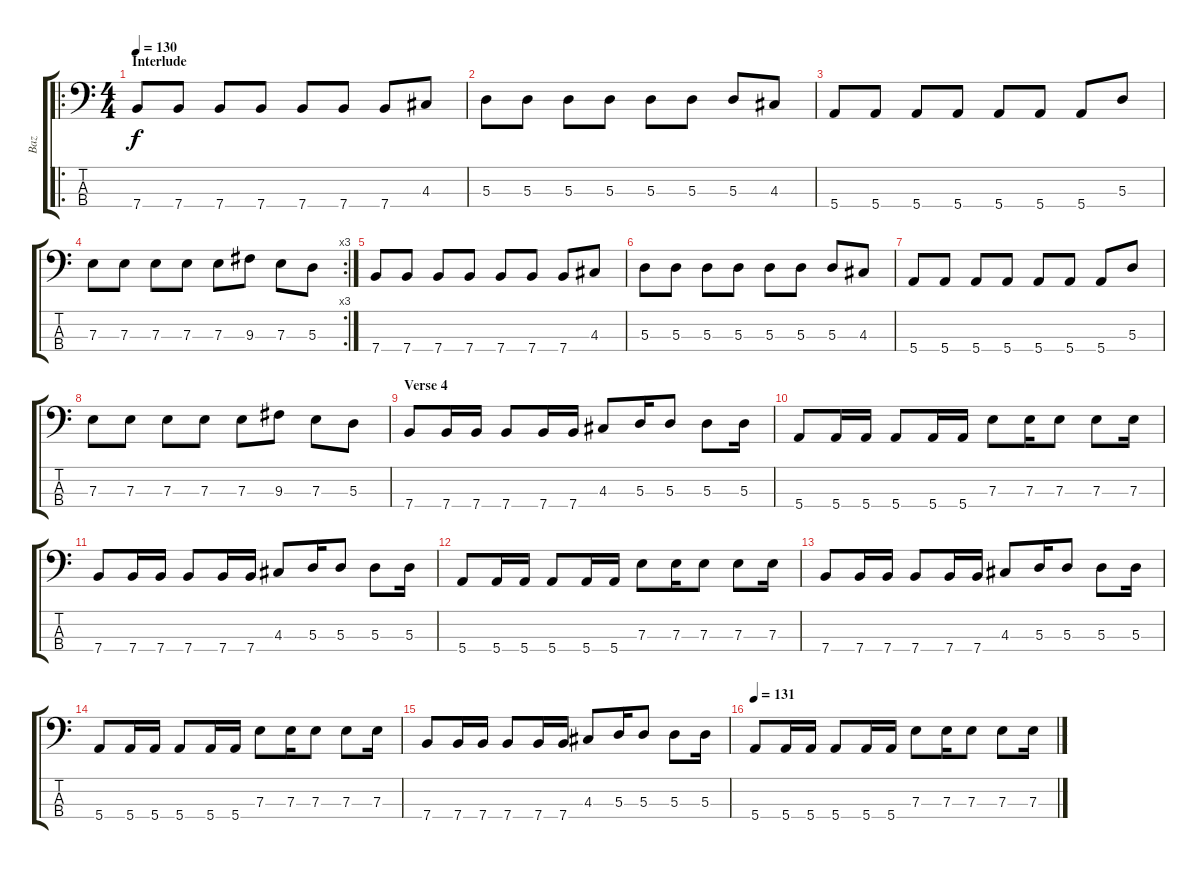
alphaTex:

\track ("Baz" "Baz") {instrument electricbassfinger}
\staff {score tabs}
\tuning (G2 D2 A1 E1) {hide}
\ro
\ts (4 4)
\section ("" "Interlude")
\tempo 130
\clef f4
\ks c
7.4.8{dy f} 7.4.8 7.4.8 7.4.8 7.4.8 7.4.8 7.4.8 4.3.8 |
5.3.8 5.3.8 5.3.8 5.3.8 5.3.8 5.3.8 5.3.8 4.3.8 |
5.4.8 5.4.8 5.4.8 5.4.8 5.4.8 5.4.8 5.4.8 5.3.8 |
\rc 3
7.3.8 7.3.8 7.3.8 7.3.8 7.3.8 9.3.8 7.3.8 5.3.8 |
7.4.8 7.4.8 7.4.8 7.4.8 7.4.8 7.4.8 7.4.8 4.3.8 |
5.3.8 5.3.8 5.3.8 5.3.8 5.3.8 5.3.8 5.3.8 4.3.8 |
5.4.8 5.4.8 5.4.8 5.4.8 5.4.8 5.4.8 5.4.8 5.3.8 |
7.3.8 7.3.8 7.3.8 7.3.8 7.3.8 9.3.8 7.3.8 5.3.8 |
\section ("" "Verse 4")
7.4.8 7.4.16 7.4.16 7.4.8 7.4.16 7.4.16 4.3.8 5.3.16 5.3.8 5.3.8 5.3.16 |
5.4.8 5.4.16 5.4.16 5.4.8 5.4.16 5.4.16 7.3.8 7.3.16 7.3.8 7.3.8 7.3.16 |
7.4.8 7.4.16 7.4.16 7.4.8 7.4.16 7.4.16 4.3.8 5.3.16 5.3.8 5.3.8 5.3.16 |
5.4.8 5.4.16 5.4.16 5.4.8 5.4.16 5.4.16 7.3.8 7.3.16 7.3.8 7.3.8 7.3.16 |
7.4.8 7.4.16 7.4.16 7.4.8 7.4.16 7.4.16 4.3.8 5.3.16 5.3.8 5.3.8 5.3.16 |
5.4.8 5.4.16 5.4.16 5.4.8 5.4.16 5.4.16 7.3.8 7.3.16 7.3.8 7.3.8 7.3.16 |
7.4.8 7.4.16 7.4.16 7.4.8 7.4.16 7.4.16 4.3.8 5.3.16 5.3.8 5.3.8 5.3.16 |
\tempo 131
5.4.8 5.4.16 5.4.16 5.4.8 5.4.16 5.4.16 7.3.8 7.3.16 7.3.8 7.3.8 7.3.16
